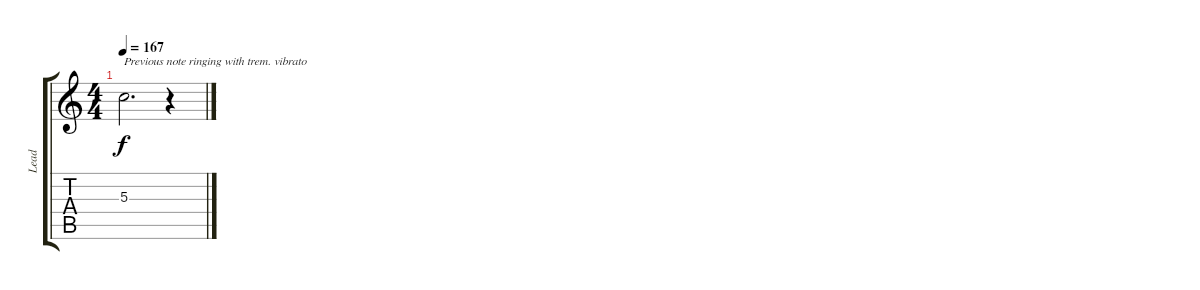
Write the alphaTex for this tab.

\track ("Lead" "Lead") {instrument distortionguitar}
\staff {score tabs}
\tuning (E4 B3 G3 D3 A2 E2) {hide}
\ts (4 4)
\tempo 167
\clef g2
\ks c
5.3{t}.2{d txt "Previous note ringing with trem. vibrato" dy f} r.4
